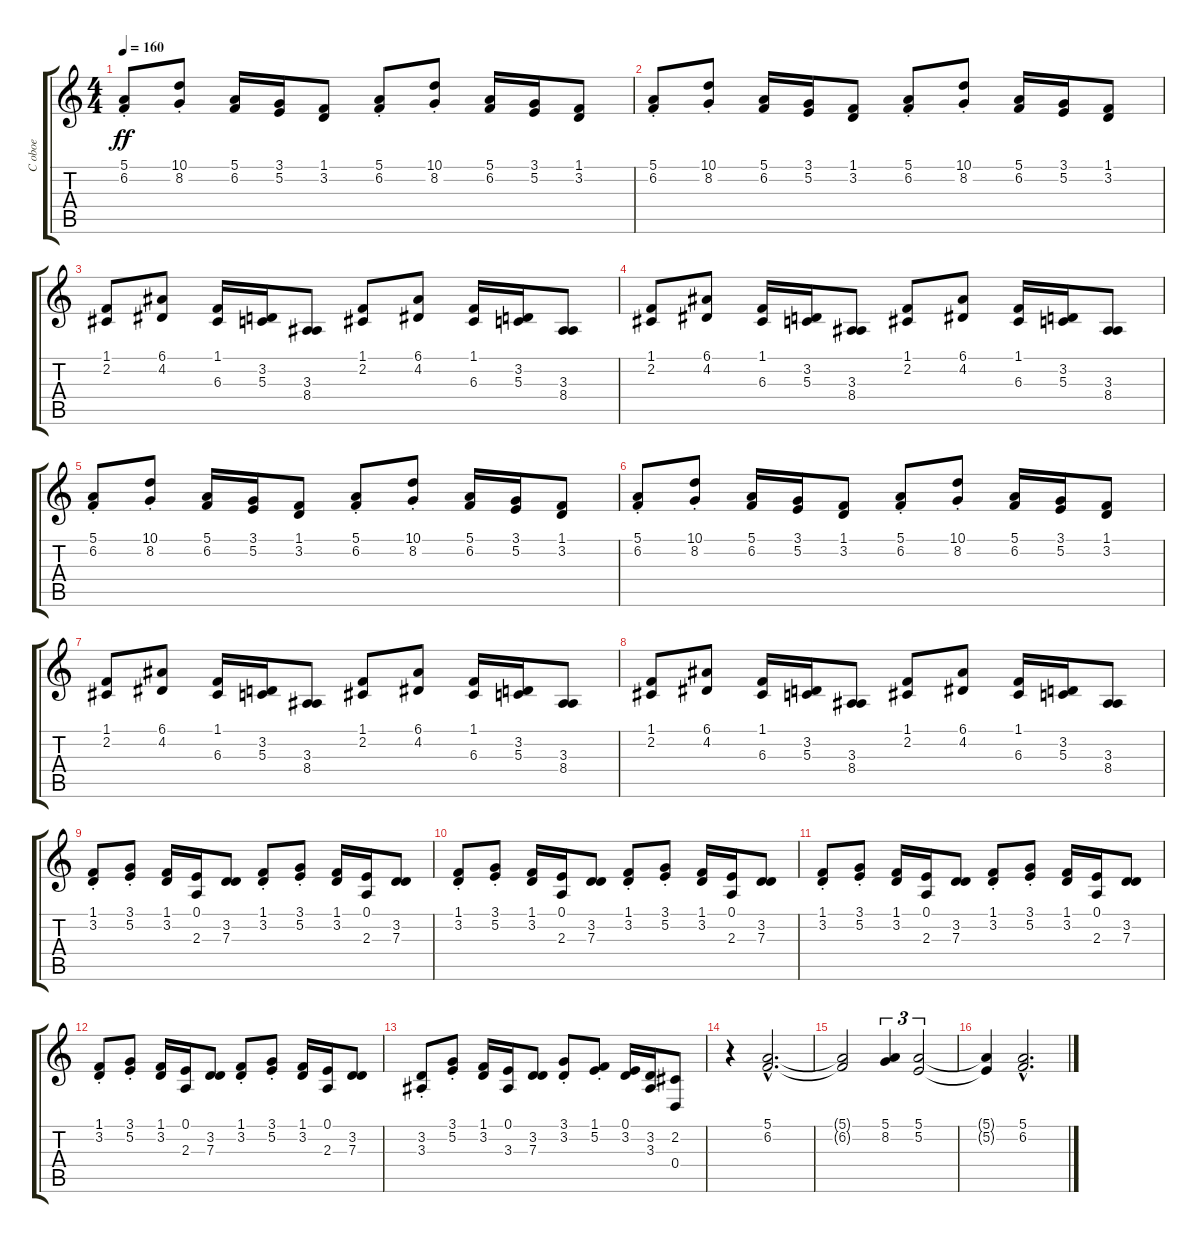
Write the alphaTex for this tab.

\track ("C oboe" "C oboe") {instrument oboe}
\staff {score tabs}
\tuning (E4 B3 G3 D3 A2 E2) {hide}
\ts (4 4)
\tempo 160
\clef g2
\ks c
(5.1{st} 6.2{st}).8{dy ff} (10.1{st} 8.2{st}).8 (5.1 6.2).16 (3.1 5.2).16 (1.1 3.2).8 (5.1{st} 6.2{st}).8 (10.1{st} 8.2{st}).8 (5.1 6.2).16 (3.1 5.2).16 (1.1 3.2).8 |
(5.1{st} 6.2{st}).8 (10.1{st} 8.2{st}).8 (5.1 6.2).16 (3.1 5.2).16 (1.1 3.2).8 (5.1{st} 6.2{st}).8 (10.1{st} 8.2{st}).8 (5.1 6.2).16 (3.1 5.2).16 (1.1 3.2).8 |
(1.1 2.2).8 (6.1 4.2).8 (1.1 6.3).16 (3.2 5.3).16 (3.3 8.4).8 (1.1 2.2).8 (6.1 4.2).8 (1.1 6.3).16 (3.2 5.3).16 (3.3 8.4).8 |
(1.1 2.2).8 (6.1 4.2).8 (1.1 6.3).16 (3.2 5.3).16 (3.3 8.4).8 (1.1 2.2).8 (6.1 4.2).8 (1.1 6.3).16 (3.2 5.3).16 (3.3 8.4).8 |
(5.1{st} 6.2{st}).8 (10.1{st} 8.2{st}).8 (5.1 6.2).16 (3.1 5.2).16 (1.1 3.2).8 (5.1{st} 6.2{st}).8 (10.1{st} 8.2{st}).8 (5.1 6.2).16 (3.1 5.2).16 (1.1 3.2).8 |
(5.1{st} 6.2{st}).8 (10.1{st} 8.2{st}).8 (5.1 6.2).16 (3.1 5.2).16 (1.1 3.2).8 (5.1{st} 6.2{st}).8 (10.1{st} 8.2{st}).8 (5.1 6.2).16 (3.1 5.2).16 (1.1 3.2).8 |
(1.1 2.2).8 (6.1 4.2).8 (1.1 6.3).16 (3.2 5.3).16 (3.3 8.4).8 (1.1 2.2).8 (6.1 4.2).8 (1.1 6.3).16 (3.2 5.3).16 (3.3 8.4).8 |
(1.1 2.2).8 (6.1 4.2).8 (1.1 6.3).16 (3.2 5.3).16 (3.3 8.4).8 (1.1 2.2).8 (6.1 4.2).8 (1.1 6.3).16 (3.2 5.3).16 (3.3 8.4).8 |
(1.1{st} 3.2{st}).8 (3.1{st} 5.2{st}).8 (1.1 3.2).16 (0.1 2.3).16 (3.2 7.3).8 (1.1{st} 3.2{st}).8 (3.1{st} 5.2{st}).8 (1.1 3.2).16 (0.1 2.3).16 (3.2 7.3).8 |
(1.1{st} 3.2{st}).8 (3.1{st} 5.2{st}).8 (1.1 3.2).16 (0.1 2.3).16 (3.2 7.3).8 (1.1{st} 3.2{st}).8 (3.1{st} 5.2{st}).8 (1.1 3.2).16 (0.1 2.3).16 (3.2 7.3).8 |
(1.1{st} 3.2{st}).8 (3.1{st} 5.2{st}).8 (1.1 3.2).16 (0.1 2.3).16 (3.2 7.3).8 (1.1{st} 3.2{st}).8 (3.1{st} 5.2{st}).8 (1.1 3.2).16 (0.1 2.3).16 (3.2 7.3).8 |
(1.1{st} 3.2{st}).8 (3.1{st} 5.2{st}).8 (1.1 3.2).16 (0.1 2.3).16 (3.2 7.3).8 (1.1{st} 3.2{st}).8 (3.1{st} 5.2{st}).8 (1.1 3.2).16 (0.1 2.3).16 (3.2 7.3).8 |
(3.2{st} 3.3{st}).8 (3.1{st} 5.2{st}).8 (1.1 3.2).16 (0.1 3.3).16 (3.2 7.3).8 (3.1{st} 3.2{st}).8 (1.1{st} 5.2{st}).8 (0.1 3.2).16 (3.2 3.3).16 (2.2 0.4).8 |
r.4 (5.1{hac} 6.2{hac}).2{d} |
(5.1{t} 6.2{t}).2 (5.1 8.2).4{tu (3 2)} (5.1 5.2).2{tu (3 2)} |
(5.1{t} 5.2{t}).4 (5.1{hac} 6.2{hac}).2{d}
